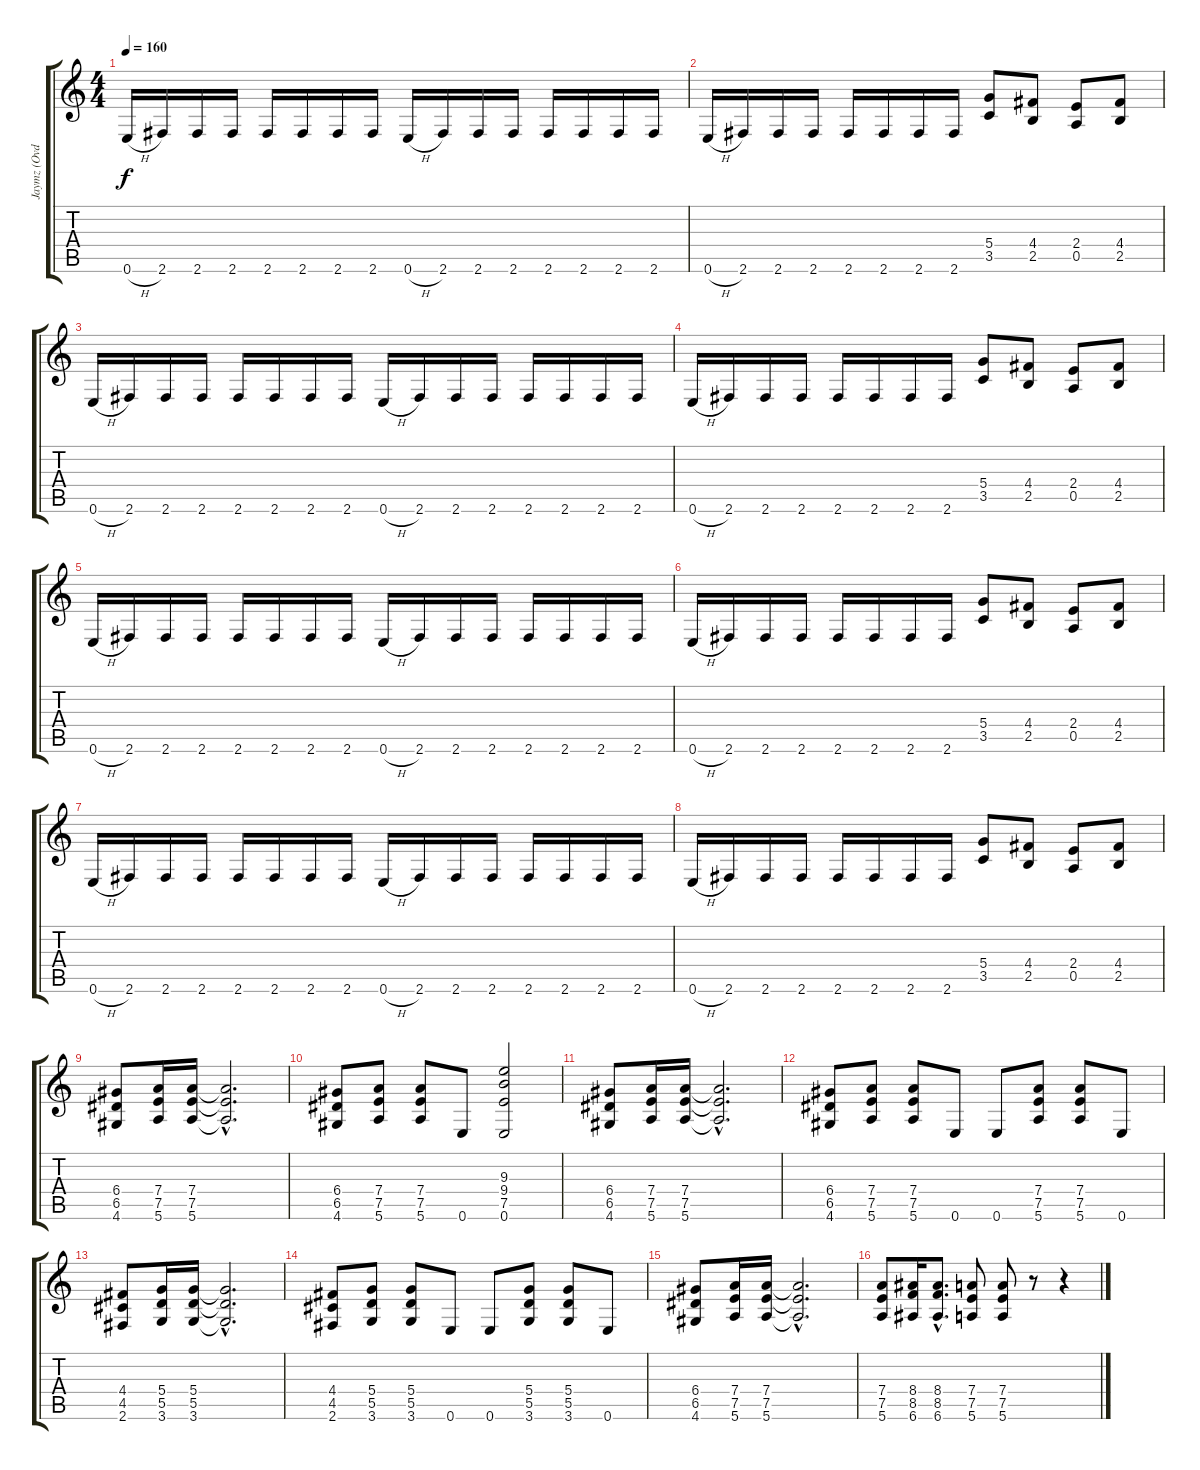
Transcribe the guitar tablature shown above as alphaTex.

\track ("Jaymz (Ovd Gtr)" "Jaymz (Ovd") {instrument distortionguitar}
\staff {score tabs}
\tuning (E4 B3 G3 D3 A2 E2) {hide}
\ts (4 4)
\tempo 160
\clef g2
\ks c
0.6{h}.16{dy f} 2.6.16 2.6.16 2.6.16 2.6.16 2.6.16 2.6.16 2.6.16 0.6{h}.16 2.6.16 2.6.16 2.6.16 2.6.16 2.6.16 2.6.16 2.6.16 |
0.6{h}.16 2.6.16 2.6.16 2.6.16 2.6.16 2.6.16 2.6.16 2.6.16 (5.4 3.5).8 (4.4 2.5).8 (2.4 0.5).8 (4.4 2.5).8 |
0.6{h}.16 2.6.16 2.6.16 2.6.16 2.6.16 2.6.16 2.6.16 2.6.16 0.6{h}.16 2.6.16 2.6.16 2.6.16 2.6.16 2.6.16 2.6.16 2.6.16 |
0.6{h}.16 2.6.16 2.6.16 2.6.16 2.6.16 2.6.16 2.6.16 2.6.16 (5.4 3.5).8 (4.4 2.5).8 (2.4 0.5).8 (4.4 2.5).8 |
0.6{h}.16 2.6.16 2.6.16 2.6.16 2.6.16 2.6.16 2.6.16 2.6.16 0.6{h}.16 2.6.16 2.6.16 2.6.16 2.6.16 2.6.16 2.6.16 2.6.16 |
0.6{h}.16 2.6.16 2.6.16 2.6.16 2.6.16 2.6.16 2.6.16 2.6.16 (5.4 3.5).8 (4.4 2.5).8 (2.4 0.5).8 (4.4 2.5).8 |
0.6{h}.16 2.6.16 2.6.16 2.6.16 2.6.16 2.6.16 2.6.16 2.6.16 0.6{h}.16 2.6.16 2.6.16 2.6.16 2.6.16 2.6.16 2.6.16 2.6.16 |
0.6{h}.16 2.6.16 2.6.16 2.6.16 2.6.16 2.6.16 2.6.16 2.6.16 (5.4 3.5).8 (4.4 2.5).8 (2.4 0.5).8 (4.4 2.5).8 |
(6.4 6.5 4.6).8 (7.4 7.5 5.6).16 (7.4 7.5 5.6).16 (7.4{hac t} 7.5{hac t} 5.6{hac t}).2{d} |
(6.4 6.5 4.6).8 (7.4 7.5 5.6).8 (7.4 7.5 5.6).8 0.6.8 (9.3 9.4 7.5 0.6).2 |
(6.4 6.5 4.6).8 (7.4 7.5 5.6).16 (7.4 7.5 5.6).16 (7.4{hac t} 7.5{hac t} 5.6{hac t}).2{d} |
(6.4 6.5 4.6).8 (7.4 7.5 5.6).8 (7.4 7.5 5.6).8 0.6.8 0.6.8 (7.4 7.5 5.6).8 (7.4 7.5 5.6).8 0.6.8 |
(4.4 4.5 2.6).8 (5.4 5.5 3.6).16 (5.4 5.5 3.6).16 (5.4{hac t} 5.5{hac t} 3.6{hac t}).2{d} |
(4.4 4.5 2.6).8 (5.4 5.5 3.6).8 (5.4 5.5 3.6).8 0.6.8 0.6.8 (5.4 5.5 3.6).8 (5.4 5.5 3.6).8 0.6.8 |
(6.4 6.5 4.6).8 (7.4 7.5 5.6).16 (7.4 7.5 5.6).16 (7.4{hac t} 7.5{hac t} 5.6{hac t}).2{d} |
(7.4 7.5 5.6).8 (8.4 8.5 6.6).16 (8.4{hac} 8.5{hac} 6.6{hac}).8{d} (7.4 7.5 5.6).8 (7.4 7.5 5.6).8 r.8 r.4
